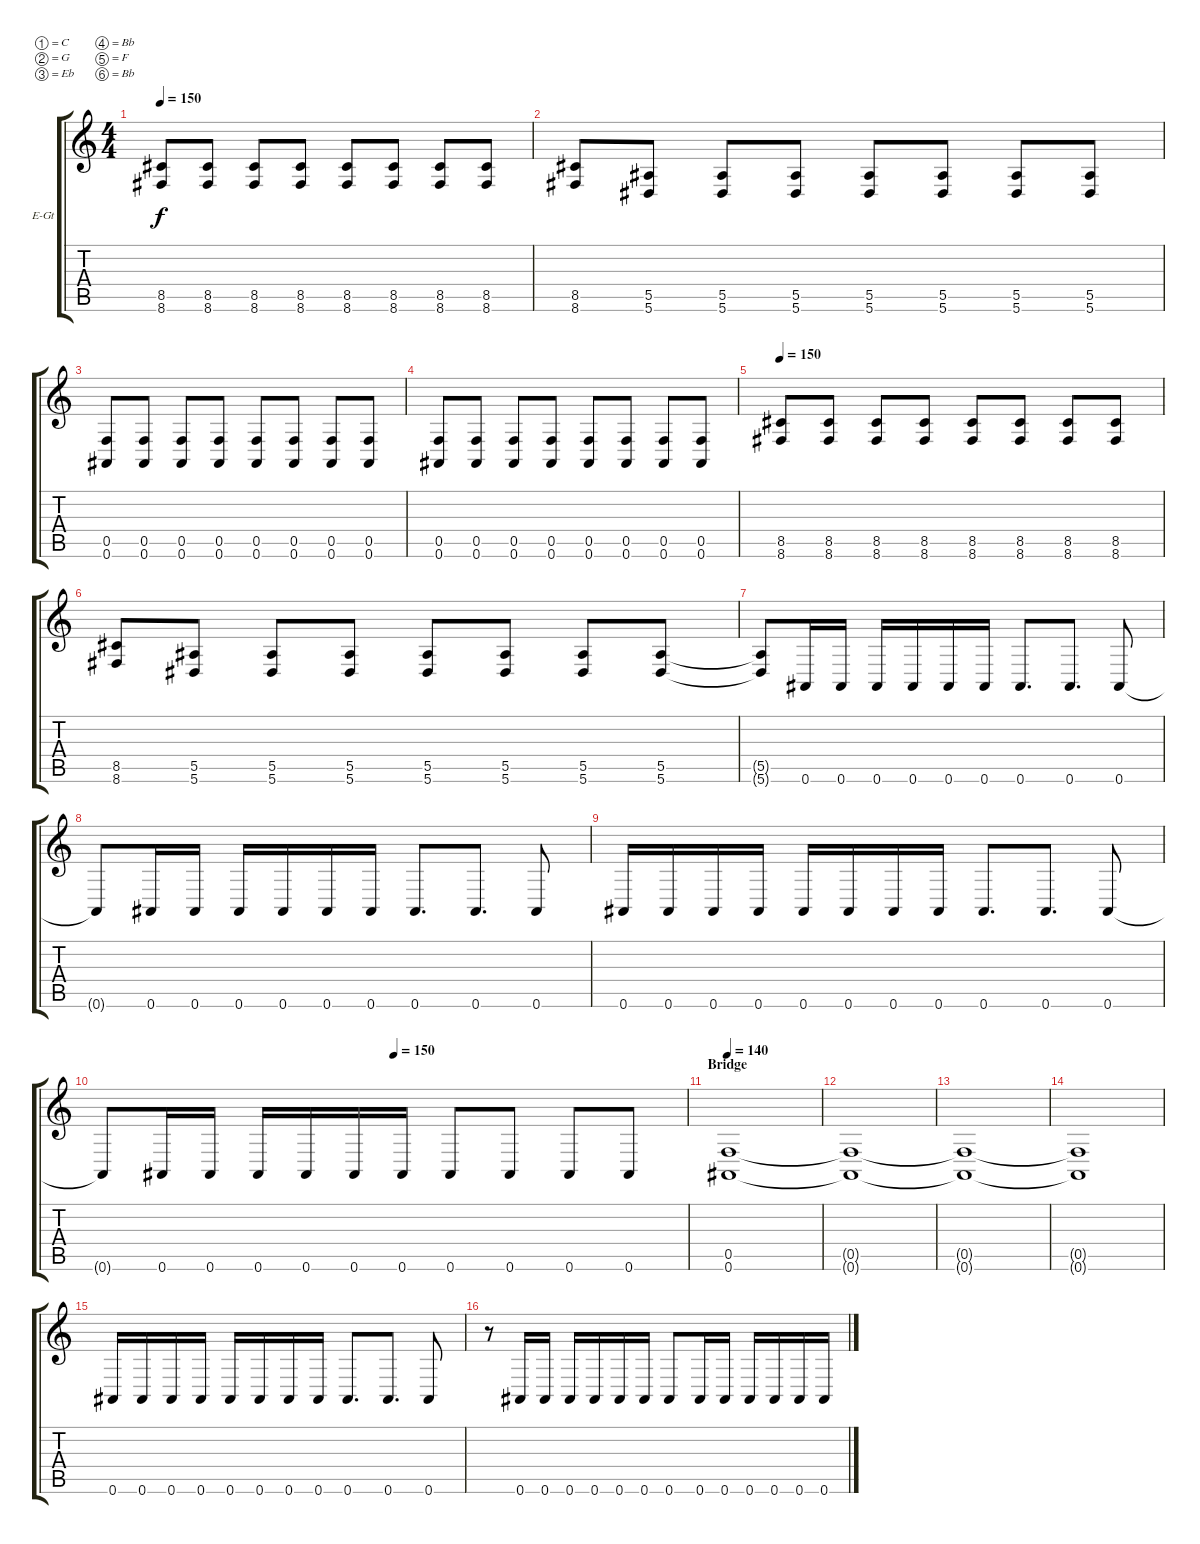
\bracketExtendMode groupsimilarinstruments
\firstSystemTrackNameOrientation horizontal
\otherSystemsTrackNameOrientation horizontal
\track ("Guitar 2" "E-Gt") {instrument distortionguitar}
\staff {score tabs}
\tuning (C4 G3 Eb3 Bb2 F2 Bb1)
\ts (4 4)
\tempo 150
\clef g2
\ks c
(8.5 8.6).8{dy f} (8.5 8.6).8 (8.5 8.6).8 (8.5 8.6).8 (8.5 8.6).8 (8.5 8.6).8 (8.5 8.6).8 (8.5 8.6).8 |
(8.5 8.6).8 (5.5 5.6).8 (5.5 5.6).8 (5.5 5.6).8 (5.5 5.6).8 (5.5 5.6).8 (5.5 5.6).8 (5.5 5.6).8 |
(0.5 0.6).8 (0.5 0.6).8 (0.5 0.6).8 (0.5 0.6).8 (0.5 0.6).8 (0.5 0.6).8 (0.5 0.6).8 (0.5 0.6).8 |
(0.5 0.6).8 (0.5 0.6).8 (0.5 0.6).8 (0.5 0.6).8 (0.5 0.6).8 (0.5 0.6).8 (0.5 0.6).8 (0.5 0.6).8 |
\tempo 150
(8.5 8.6).8 (8.5 8.6).8 (8.5 8.6).8 (8.5 8.6).8 (8.5 8.6).8 (8.5 8.6).8 (8.5 8.6).8 (8.5 8.6).8 |
(8.5 8.6).8 (5.5 5.6).8 (5.5 5.6).8 (5.5 5.6).8 (5.5 5.6).8 (5.5 5.6).8 (5.5 5.6).8 (5.5 5.6).8 |
(5.5{t} 5.6{t}).8 0.6.16 0.6.16 0.6.16 0.6.16 0.6.16 0.6.16 0.6.8{d} 0.6.8{d} 0.6.8 |
0.6{t}.8 0.6.16 0.6.16 0.6.16 0.6.16 0.6.16 0.6.16 0.6.8{d} 0.6.8{d} 0.6.8 |
0.6.16 0.6.16 0.6.16 0.6.16 0.6.16 0.6.16 0.6.16 0.6.16 0.6.8{d} 0.6.8{d} 0.6.8 |
\tempo (150 0.5)
0.6{t}.8 0.6.16 0.6.16 0.6.16 0.6.16 0.6.16 0.6.16 0.6.8 0.6.8 0.6.8 0.6.8 |
\section ("" "Bridge")
\tempo 140
(0.5 0.6).1 |
(0.5{t} 0.6{t}).1 |
(0.5{t} 0.6{t}).1 |
(0.5{t} 0.6{t}).1 |
0.6.16 0.6.16 0.6.16 0.6.16 0.6.16 0.6.16 0.6.16 0.6.16 0.6.8{d} 0.6.8{d} 0.6.8 |
r.8 0.6.16 0.6.16 0.6.16 0.6.16 0.6.16 0.6.16 0.6.8 0.6.16 0.6.16 0.6.16 0.6.16 0.6.16 0.6.16
